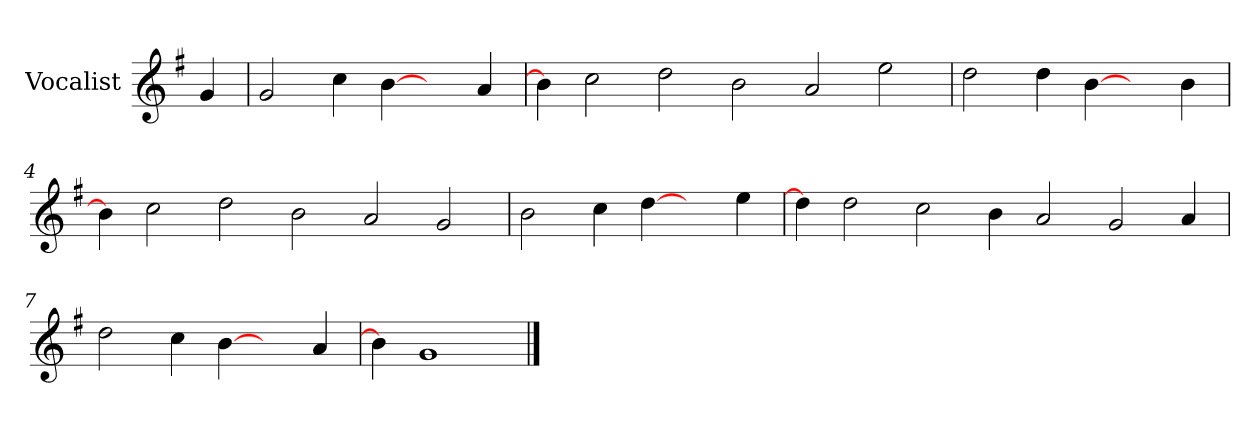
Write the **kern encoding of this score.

**kern
*part1
*staff1
*I"Vocalist
*k[f#]
*G:
=
4g
=1
2g
4cc
[4b
4ryy
4a
=2
4b]
2cc
2dd
2b
2a
2ee
=3
2dd
4dd
[4b
4ryy
4b
=4
4b]
2cc
2dd
2b
2a
2g
=5
2b
4cc
[4dd
4ryy
4ee
=6
4dd]
2dd
2cc
4b
2a
2g
4a
=7
2dd
4cc
[4b
4ryy
4a
=8
4b]
1g
==
*-
